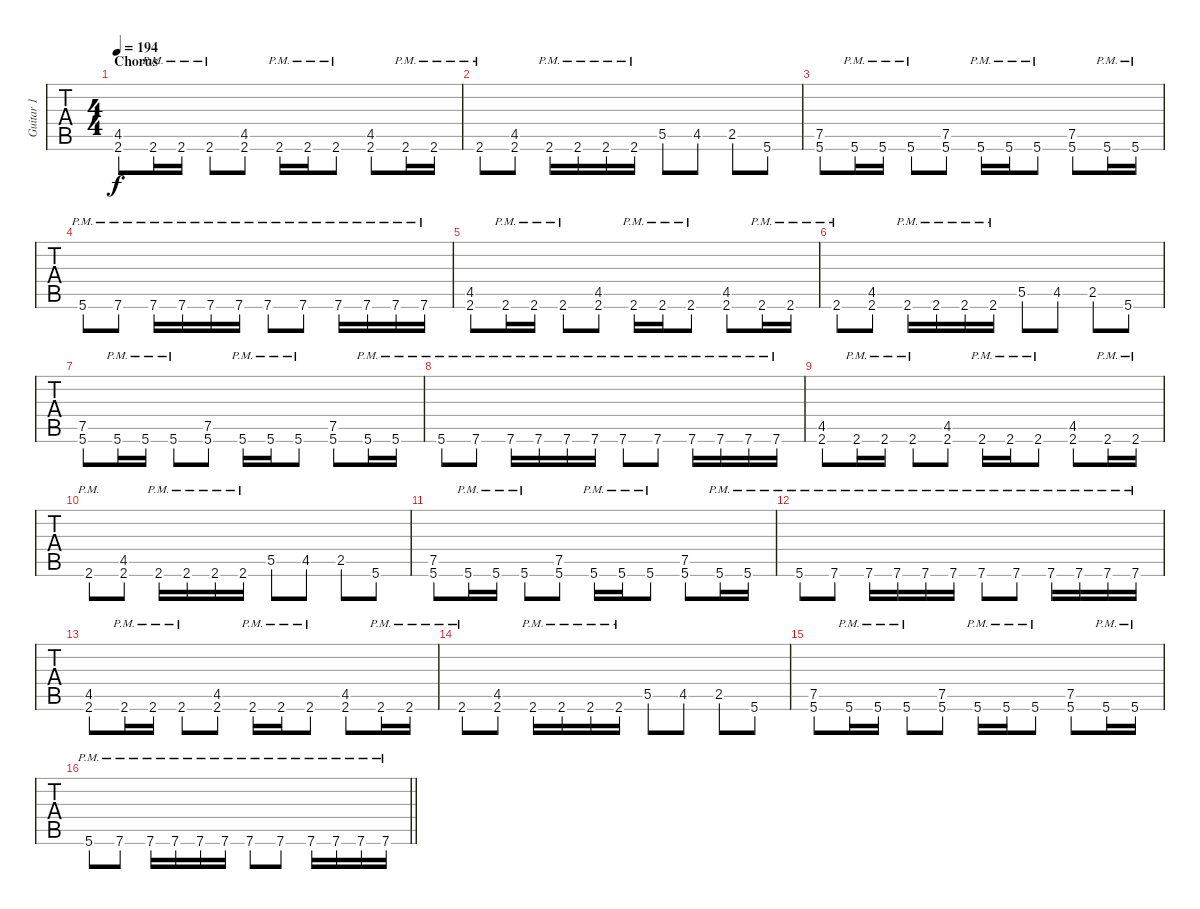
\track ("Guitar 1" "Guitar 1") {instrument distortionguitar}
\staff {tabs}
\tuning (B3 Gb3 D3 A2 E2 B1) {hide}
\ts (4 4)
\section ("" "Chorus")
\tempo 194
\clef g2
\ks c
(4.5 2.6).8{dy f} 2.6{pm}.16 2.6{pm}.16 2.6{pm}.8 (4.5 2.6).8 2.6{pm}.16 2.6{pm}.16 2.6{pm}.8 (4.5 2.6).8 2.6{pm}.16 2.6{pm}.16 |
2.6{pm}.8 (4.5 2.6).8 2.6{pm}.16 2.6{pm}.16 2.6{pm}.16 2.6{pm}.16 5.5.8 4.5.8 2.5.8 5.6.8 |
(7.5 5.6).8 5.6{pm}.16 5.6{pm}.16 5.6{pm}.8 (7.5 5.6).8 5.6{pm}.16 5.6{pm}.16 5.6{pm}.8 (7.5 5.6).8 5.6{pm}.16 5.6{pm}.16 |
5.6{pm}.8 7.6{pm}.8 7.6{pm}.16 7.6{pm}.16 7.6{pm}.16 7.6{pm}.16 7.6{pm}.8 7.6{pm}.8 7.6{pm}.16 7.6{pm}.16 7.6{pm}.16 7.6{pm}.16 |
(4.5 2.6).8 2.6{pm}.16 2.6{pm}.16 2.6{pm}.8 (4.5 2.6).8 2.6{pm}.16 2.6{pm}.16 2.6{pm}.8 (4.5 2.6).8 2.6{pm}.16 2.6{pm}.16 |
2.6{pm}.8 (4.5 2.6).8 2.6{pm}.16 2.6{pm}.16 2.6{pm}.16 2.6{pm}.16 5.5.8 4.5.8 2.5.8 5.6.8 |
(7.5 5.6).8 5.6{pm}.16 5.6{pm}.16 5.6{pm}.8 (7.5 5.6).8 5.6{pm}.16 5.6{pm}.16 5.6{pm}.8 (7.5 5.6).8 5.6{pm}.16 5.6{pm}.16 |
5.6{pm}.8 7.6{pm}.8 7.6{pm}.16 7.6{pm}.16 7.6{pm}.16 7.6{pm}.16 7.6{pm}.8 7.6{pm}.8 7.6{pm}.16 7.6{pm}.16 7.6{pm}.16 7.6{pm}.16 |
(4.5 2.6).8 2.6{pm}.16 2.6{pm}.16 2.6{pm}.8 (4.5 2.6).8 2.6{pm}.16 2.6{pm}.16 2.6{pm}.8 (4.5 2.6).8 2.6{pm}.16 2.6{pm}.16 |
2.6{pm}.8 (4.5 2.6).8 2.6{pm}.16 2.6{pm}.16 2.6{pm}.16 2.6{pm}.16 5.5.8 4.5.8 2.5.8 5.6.8 |
(7.5 5.6).8 5.6{pm}.16 5.6{pm}.16 5.6{pm}.8 (7.5 5.6).8 5.6{pm}.16 5.6{pm}.16 5.6{pm}.8 (7.5 5.6).8 5.6{pm}.16 5.6{pm}.16 |
5.6{pm}.8 7.6{pm}.8 7.6{pm}.16 7.6{pm}.16 7.6{pm}.16 7.6{pm}.16 7.6{pm}.8 7.6{pm}.8 7.6{pm}.16 7.6{pm}.16 7.6{pm}.16 7.6{pm}.16 |
(4.5 2.6).8 2.6{pm}.16 2.6{pm}.16 2.6{pm}.8 (4.5 2.6).8 2.6{pm}.16 2.6{pm}.16 2.6{pm}.8 (4.5 2.6).8 2.6{pm}.16 2.6{pm}.16 |
2.6{pm}.8 (4.5 2.6).8 2.6{pm}.16 2.6{pm}.16 2.6{pm}.16 2.6{pm}.16 5.5.8 4.5.8 2.5.8 5.6.8 |
(7.5 5.6).8 5.6{pm}.16 5.6{pm}.16 5.6{pm}.8 (7.5 5.6).8 5.6{pm}.16 5.6{pm}.16 5.6{pm}.8 (7.5 5.6).8 5.6{pm}.16 5.6{pm}.16 |
\barLineRight lightlight
5.6{pm}.8 7.6{pm}.8 7.6{pm}.16 7.6{pm}.16 7.6{pm}.16 7.6{pm}.16 7.6{pm}.8 7.6{pm}.8 7.6{pm}.16 7.6{pm}.16 7.6{pm}.16 7.6{pm}.16
